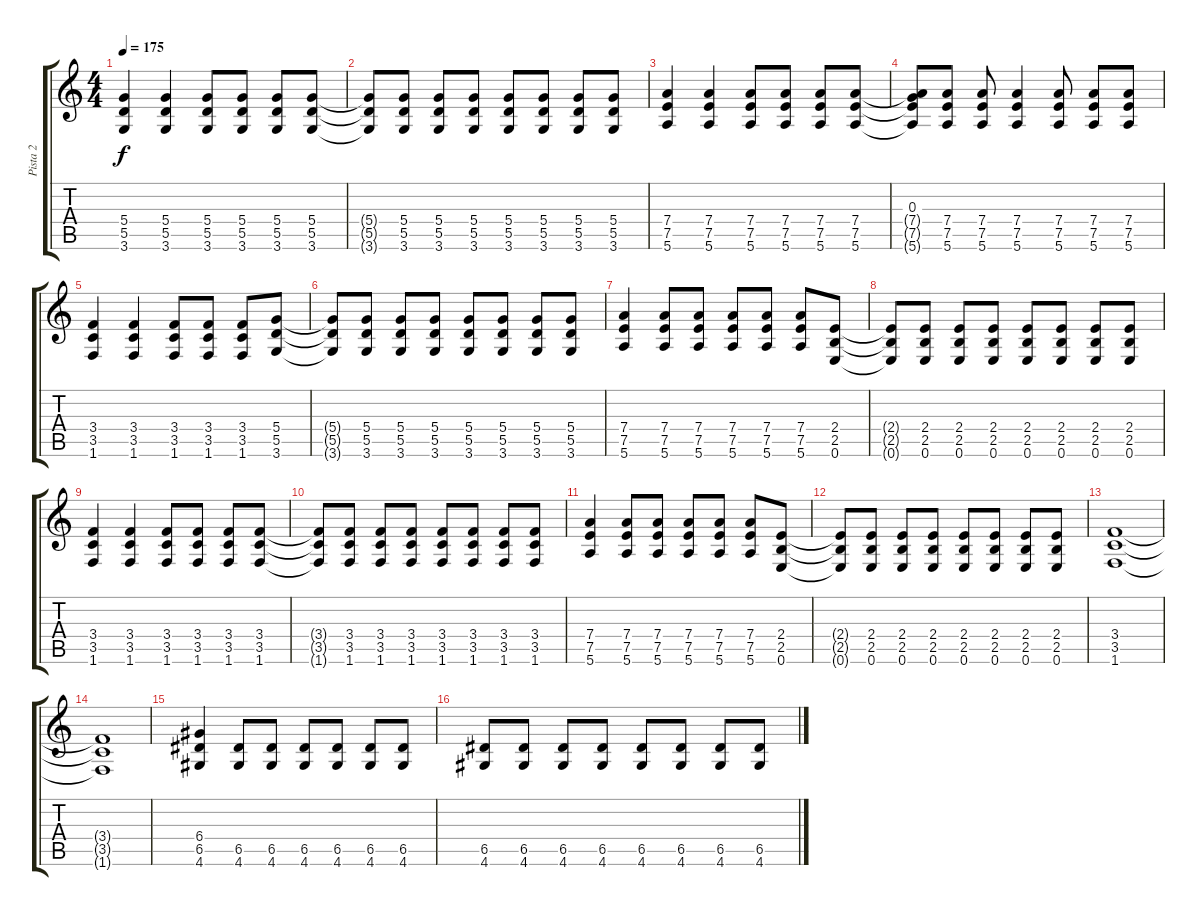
\track ("Pista 2" "Pista 2") {instrument distortionguitar}
\staff {score tabs}
\tuning (E4 B3 G3 D3 A2 E2) {hide}
\ts (4 4)
\tempo 175
\clef g2
\ks c
(5.4 5.5 3.6).4{dy f} (5.4 5.5 3.6).4 (5.4 5.5 3.6).8 (5.4 5.5 3.6).8 (5.4 5.5 3.6).8 (5.4 5.5 3.6).8 |
(5.4{t} 5.5{t} 3.6{t}).8 (5.4 5.5 3.6).8 (5.4 5.5 3.6).8 (5.4 5.5 3.6).8 (5.4 5.5 3.6).8 (5.4 5.5 3.6).8 (5.4 5.5 3.6).8 (5.4 5.5 3.6).8 |
(7.4 7.5 5.6).4 (7.4 7.5 5.6).4 (7.4 7.5 5.6).8 (7.4 7.5 5.6).8 (7.4 7.5 5.6).8 (7.4 7.5 5.6).8 |
(0.3 7.4{t} 7.5{t} 5.6{t}).8 (7.4 7.5 5.6).8 (7.4 7.5 5.6).8 (7.4 7.5 5.6).4 (7.4 7.5 5.6).8 (7.4 7.5 5.6).8 (7.4 7.5 5.6).8 |
(3.4 3.5 1.6).4 (3.4 3.5 1.6).4 (3.4 3.5 1.6).8 (3.4 3.5 1.6).8 (3.4 3.5 1.6).8 (5.4 5.5 3.6).8 |
(5.4{t} 5.5{t} 3.6{t}).8 (5.4 5.5 3.6).8 (5.4 5.5 3.6).8 (5.4 5.5 3.6).8 (5.4 5.5 3.6).8 (5.4 5.5 3.6).8 (5.4 5.5 3.6).8 (5.4 5.5 3.6).8 |
(7.4 7.5 5.6).4 (7.4 7.5 5.6).8 (7.4 7.5 5.6).8 (7.4 7.5 5.6).8 (7.4 7.5 5.6).8 (7.4 7.5 5.6).8 (2.4 2.5 0.6).8 |
(2.4{t} 2.5{t} 0.6{t}).8 (2.4 2.5 0.6).8 (2.4 2.5 0.6).8 (2.4 2.5 0.6).8 (2.4 2.5 0.6).8 (2.4 2.5 0.6).8 (2.4 2.5 0.6).8 (2.4 2.5 0.6).8 |
(3.4 3.5 1.6).4 (3.4 3.5 1.6).4 (3.4 3.5 1.6).8 (3.4 3.5 1.6).8 (3.4 3.5 1.6).8 (3.4 3.5 1.6).8 |
(3.4{t} 3.5{t} 1.6{t}).8 (3.4 3.5 1.6).8 (3.4 3.5 1.6).8 (3.4 3.5 1.6).8 (3.4 3.5 1.6).8 (3.4 3.5 1.6).8 (3.4 3.5 1.6).8 (3.4 3.5 1.6).8 |
(7.4 7.5 5.6).4 (7.4 7.5 5.6).8 (7.4 7.5 5.6).8 (7.4 7.5 5.6).8 (7.4 7.5 5.6).8 (7.4 7.5 5.6).8 (2.4 2.5 0.6).8 |
(2.4{t} 2.5{t} 0.6{t}).8 (2.4 2.5 0.6).8 (2.4 2.5 0.6).8 (2.4 2.5 0.6).8 (2.4 2.5 0.6).8 (2.4 2.5 0.6).8 (2.4 2.5 0.6).8 (2.4 2.5 0.6).8 |
(3.4 3.5 1.6).1 |
(3.4{t} 3.5{t} 1.6{t}).1 |
(6.4 6.5 4.6).4 (6.5 4.6).8 (6.5 4.6).8 (6.5 4.6).8 (6.5 4.6).8 (6.5 4.6).8 (6.5 4.6).8 |
(6.5 4.6).8 (6.5 4.6).8 (6.5 4.6).8 (6.5 4.6).8 (6.5 4.6).8 (6.5 4.6).8 (6.5 4.6).8 (6.5 4.6).8
